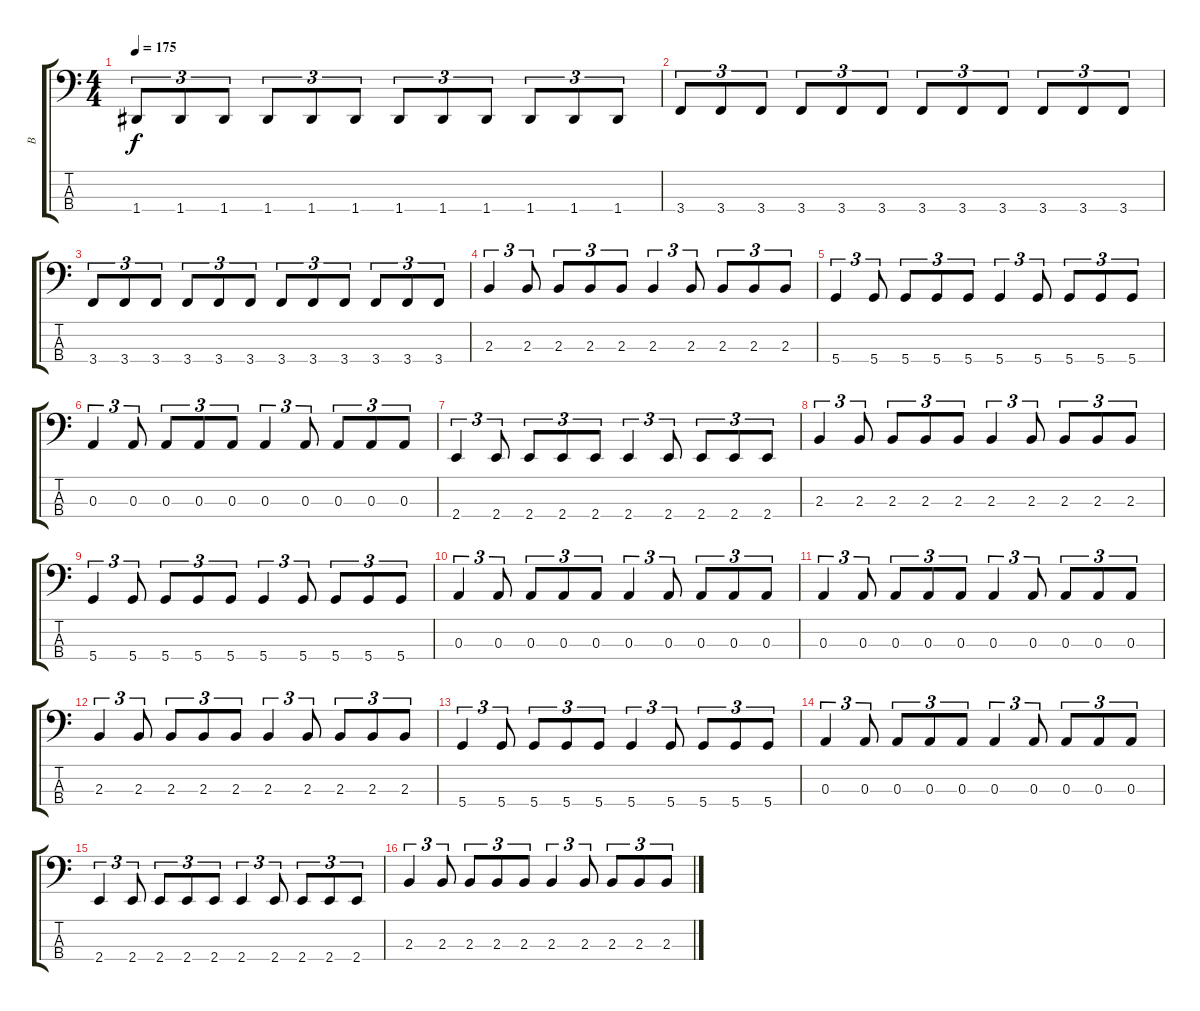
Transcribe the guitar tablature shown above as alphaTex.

\track ("B" "B") {instrument electricbassfinger}
\staff {score tabs}
\tuning (G2 D2 A1 D1) {hide}
\ts (4 4)
\tempo 175
\clef f4
\ks c
1.4.8{tu (3 2) dy f} 1.4.8{tu (3 2)} 1.4.8{tu (3 2)} 1.4.8{tu (3 2)} 1.4.8{tu (3 2)} 1.4.8{tu (3 2)} 1.4.8{tu (3 2)} 1.4.8{tu (3 2)} 1.4.8{tu (3 2)} 1.4.8{tu (3 2)} 1.4.8{tu (3 2)} 1.4.8{tu (3 2)} |
3.4.8{tu (3 2)} 3.4.8{tu (3 2)} 3.4.8{tu (3 2)} 3.4.8{tu (3 2)} 3.4.8{tu (3 2)} 3.4.8{tu (3 2)} 3.4.8{tu (3 2)} 3.4.8{tu (3 2)} 3.4.8{tu (3 2)} 3.4.8{tu (3 2)} 3.4.8{tu (3 2)} 3.4.8{tu (3 2)} |
3.4.8{tu (3 2)} 3.4.8{tu (3 2)} 3.4.8{tu (3 2)} 3.4.8{tu (3 2)} 3.4.8{tu (3 2)} 3.4.8{tu (3 2)} 3.4.8{tu (3 2)} 3.4.8{tu (3 2)} 3.4.8{tu (3 2)} 3.4.8{tu (3 2)} 3.4.8{tu (3 2)} 3.4.8{tu (3 2)} |
2.3.4{tu (3 2)} 2.3.8{tu (3 2)} 2.3.8{tu (3 2)} 2.3.8{tu (3 2)} 2.3.8{tu (3 2)} 2.3.4{tu (3 2)} 2.3.8{tu (3 2)} 2.3.8{tu (3 2)} 2.3.8{tu (3 2)} 2.3.8{tu (3 2)} |
5.4.4{tu (3 2)} 5.4.8{tu (3 2)} 5.4.8{tu (3 2)} 5.4.8{tu (3 2)} 5.4.8{tu (3 2)} 5.4.4{tu (3 2)} 5.4.8{tu (3 2)} 5.4.8{tu (3 2)} 5.4.8{tu (3 2)} 5.4.8{tu (3 2)} |
0.3.4{tu (3 2)} 0.3.8{tu (3 2)} 0.3.8{tu (3 2)} 0.3.8{tu (3 2)} 0.3.8{tu (3 2)} 0.3.4{tu (3 2)} 0.3.8{tu (3 2)} 0.3.8{tu (3 2)} 0.3.8{tu (3 2)} 0.3.8{tu (3 2)} |
2.4.4{tu (3 2)} 2.4.8{tu (3 2)} 2.4.8{tu (3 2)} 2.4.8{tu (3 2)} 2.4.8{tu (3 2)} 2.4.4{tu (3 2)} 2.4.8{tu (3 2)} 2.4.8{tu (3 2)} 2.4.8{tu (3 2)} 2.4.8{tu (3 2)} |
2.3.4{tu (3 2)} 2.3.8{tu (3 2)} 2.3.8{tu (3 2)} 2.3.8{tu (3 2)} 2.3.8{tu (3 2)} 2.3.4{tu (3 2)} 2.3.8{tu (3 2)} 2.3.8{tu (3 2)} 2.3.8{tu (3 2)} 2.3.8{tu (3 2)} |
5.4.4{tu (3 2)} 5.4.8{tu (3 2)} 5.4.8{tu (3 2)} 5.4.8{tu (3 2)} 5.4.8{tu (3 2)} 5.4.4{tu (3 2)} 5.4.8{tu (3 2)} 5.4.8{tu (3 2)} 5.4.8{tu (3 2)} 5.4.8{tu (3 2)} |
0.3.4{tu (3 2)} 0.3.8{tu (3 2)} 0.3.8{tu (3 2)} 0.3.8{tu (3 2)} 0.3.8{tu (3 2)} 0.3.4{tu (3 2)} 0.3.8{tu (3 2)} 0.3.8{tu (3 2)} 0.3.8{tu (3 2)} 0.3.8{tu (3 2)} |
0.3.4{tu (3 2)} 0.3.8{tu (3 2)} 0.3.8{tu (3 2)} 0.3.8{tu (3 2)} 0.3.8{tu (3 2)} 0.3.4{tu (3 2)} 0.3.8{tu (3 2)} 0.3.8{tu (3 2)} 0.3.8{tu (3 2)} 0.3.8{tu (3 2)} |
2.3.4{tu (3 2)} 2.3.8{tu (3 2)} 2.3.8{tu (3 2)} 2.3.8{tu (3 2)} 2.3.8{tu (3 2)} 2.3.4{tu (3 2)} 2.3.8{tu (3 2)} 2.3.8{tu (3 2)} 2.3.8{tu (3 2)} 2.3.8{tu (3 2)} |
5.4.4{tu (3 2)} 5.4.8{tu (3 2)} 5.4.8{tu (3 2)} 5.4.8{tu (3 2)} 5.4.8{tu (3 2)} 5.4.4{tu (3 2)} 5.4.8{tu (3 2)} 5.4.8{tu (3 2)} 5.4.8{tu (3 2)} 5.4.8{tu (3 2)} |
0.3.4{tu (3 2)} 0.3.8{tu (3 2)} 0.3.8{tu (3 2)} 0.3.8{tu (3 2)} 0.3.8{tu (3 2)} 0.3.4{tu (3 2)} 0.3.8{tu (3 2)} 0.3.8{tu (3 2)} 0.3.8{tu (3 2)} 0.3.8{tu (3 2)} |
2.4.4{tu (3 2)} 2.4.8{tu (3 2)} 2.4.8{tu (3 2)} 2.4.8{tu (3 2)} 2.4.8{tu (3 2)} 2.4.4{tu (3 2)} 2.4.8{tu (3 2)} 2.4.8{tu (3 2)} 2.4.8{tu (3 2)} 2.4.8{tu (3 2)} |
2.3.4{tu (3 2)} 2.3.8{tu (3 2)} 2.3.8{tu (3 2)} 2.3.8{tu (3 2)} 2.3.8{tu (3 2)} 2.3.4{tu (3 2)} 2.3.8{tu (3 2)} 2.3.8{tu (3 2)} 2.3.8{tu (3 2)} 2.3.8{tu (3 2)}
